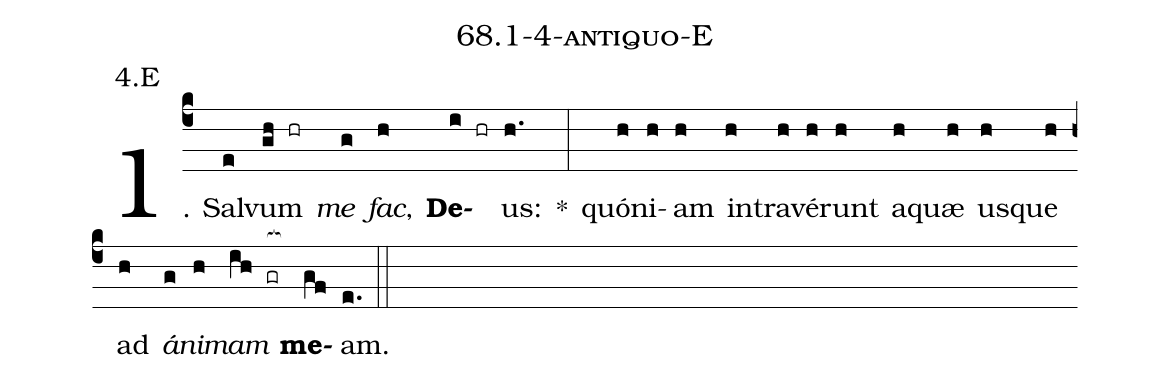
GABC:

name: 68.1-4-antiquo-E;
annotation: 4.E;
%%
(c4)1. Sal(e)vum(gh hr) <i>me</i>(g) <i>fac</i>,(h) <b>De</b>(i hr)us:(h.) *(:) quón(h)i(h)am(h) in(h)tra(h)vé(h)runt(h) a(h)quæ(h) us(h)que(h) ad(h) <i>á</i>(g)<i>ni</i>(h)<i>mam</i>(ih gr[ocb:1{]) <b>me</b>(gf[ocb:0}])am.(e.) (::)


%E(h) u(g) o(h) u(ih) a(gf) e.(e.) (::)
